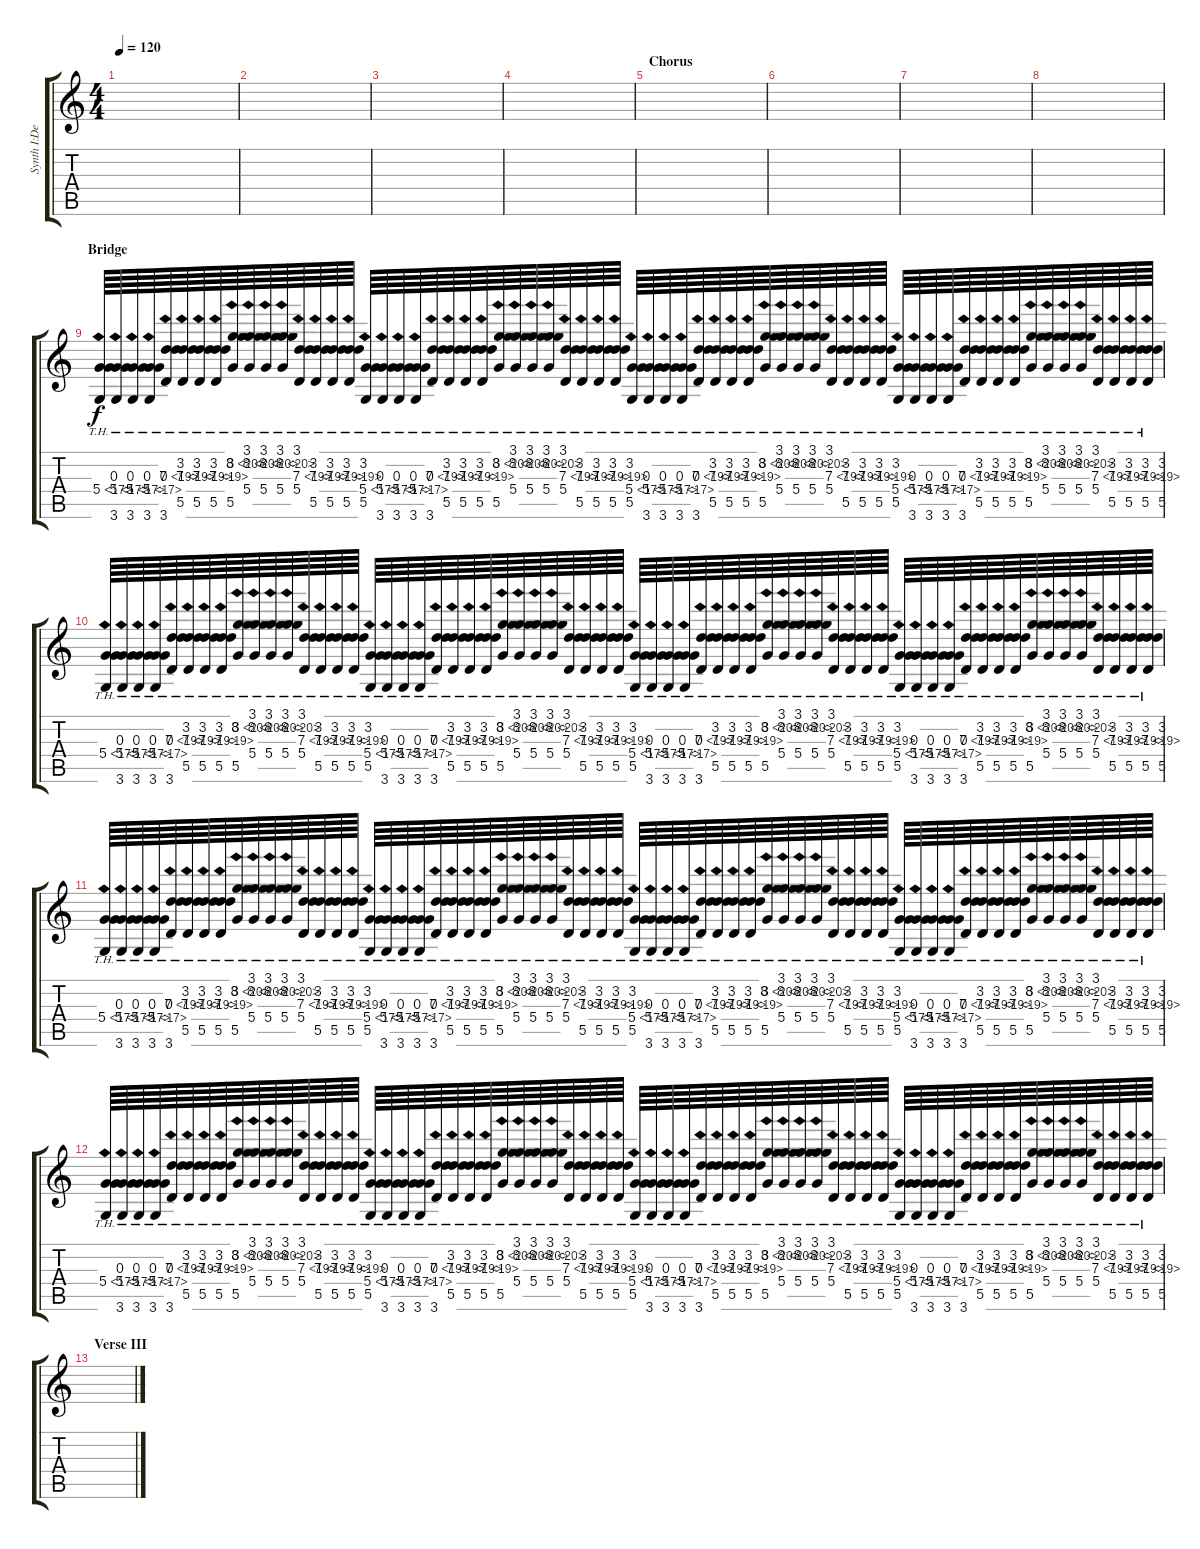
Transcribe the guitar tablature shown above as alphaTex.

\track ("Synth I:Delay" "Synth I:De") {instrument synthbass1}
\staff {score tabs}
\tuning (E4 B3 G3 D3 A2 E2) {hide}
\ts (4 4)
\tempo 120
\clef g2
\ks c
|
|
|
|
\section ("" "Chorus")
|
|
|
|
\section ("" "Bridge")
(0.3 5.4{th 12} 3.6).64 (0.3 5.4{th 12} 3.6).64 (0.3 5.4{th 12} 3.6).64 (0.3 5.4{th 12} 3.6).64 (3.2 7.3{th 12} 5.5).64 (3.2 7.3{th 12} 5.5).64 (3.2 7.3{th 12} 5.5).64 (3.2 7.3{th 12} 5.5).64 (3.1 8.2{th 12} 5.4).64 (3.1 8.2{th 12} 5.4).64 (3.1 8.2{th 12} 5.4).64 (3.1 8.2{th 12} 5.4).64 (3.2 7.3{th 12} 5.5).64 (3.2 7.3{th 12} 5.5).64 (3.2 7.3{th 12} 5.5).64 (3.2 7.3{th 12} 5.5).64 (0.3 5.4{th 12} 3.6).64 (0.3 5.4{th 12} 3.6).64 (0.3 5.4{th 12} 3.6).64 (0.3 5.4{th 12} 3.6).64 (3.2 7.3{th 12} 5.5).64 (3.2 7.3{th 12} 5.5).64 (3.2 7.3{th 12} 5.5).64 (3.2 7.3{th 12} 5.5).64 (3.1 8.2{th 12} 5.4).64 (3.1 8.2{th 12} 5.4).64 (3.1 8.2{th 12} 5.4).64 (3.1 8.2{th 12} 5.4).64 (3.2 7.3{th 12} 5.5).64 (3.2 7.3{th 12} 5.5).64 (3.2 7.3{th 12} 5.5).64 (3.2 7.3{th 12} 5.5).64 (0.3 5.4{th 12} 3.6).64 (0.3 5.4{th 12} 3.6).64 (0.3 5.4{th 12} 3.6).64 (0.3 5.4{th 12} 3.6).64 (3.2 7.3{th 12} 5.5).64 (3.2 7.3{th 12} 5.5).64 (3.2 7.3{th 12} 5.5).64 (3.2 7.3{th 12} 5.5).64 (3.1 8.2{th 12} 5.4).64 (3.1 8.2{th 12} 5.4).64 (3.1 8.2{th 12} 5.4).64 (3.1 8.2{th 12} 5.4).64 (3.2 7.3{th 12} 5.5).64 (3.2 7.3{th 12} 5.5).64 (3.2 7.3{th 12} 5.5).64 (3.2 7.3{th 12} 5.5).64 (0.3 5.4{th 12} 3.6).64 (0.3 5.4{th 12} 3.6).64 (0.3 5.4{th 12} 3.6).64 (0.3 5.4{th 12} 3.6).64 (3.2 7.3{th 12} 5.5).64 (3.2 7.3{th 12} 5.5).64 (3.2 7.3{th 12} 5.5).64 (3.2 7.3{th 12} 5.5).64 (3.1 8.2{th 12} 5.4).64 (3.1 8.2{th 12} 5.4).64 (3.1 8.2{th 12} 5.4).64 (3.1 8.2{th 12} 5.4).64 (3.2 7.3{th 12} 5.5).64 (3.2 7.3{th 12} 5.5).64 (3.2 7.3{th 12} 5.5).64 (3.2 7.3{th 12} 5.5).64 |
(0.3 5.4{th 12} 3.6).64 (0.3 5.4{th 12} 3.6).64 (0.3 5.4{th 12} 3.6).64 (0.3 5.4{th 12} 3.6).64 (3.2 7.3{th 12} 5.5).64 (3.2 7.3{th 12} 5.5).64 (3.2 7.3{th 12} 5.5).64 (3.2 7.3{th 12} 5.5).64 (3.1 8.2{th 12} 5.4).64 (3.1 8.2{th 12} 5.4).64 (3.1 8.2{th 12} 5.4).64 (3.1 8.2{th 12} 5.4).64 (3.2 7.3{th 12} 5.5).64 (3.2 7.3{th 12} 5.5).64 (3.2 7.3{th 12} 5.5).64 (3.2 7.3{th 12} 5.5).64 (0.3 5.4{th 12} 3.6).64 (0.3 5.4{th 12} 3.6).64 (0.3 5.4{th 12} 3.6).64 (0.3 5.4{th 12} 3.6).64 (3.2 7.3{th 12} 5.5).64 (3.2 7.3{th 12} 5.5).64 (3.2 7.3{th 12} 5.5).64 (3.2 7.3{th 12} 5.5).64 (3.1 8.2{th 12} 5.4).64 (3.1 8.2{th 12} 5.4).64 (3.1 8.2{th 12} 5.4).64 (3.1 8.2{th 12} 5.4).64 (3.2 7.3{th 12} 5.5).64 (3.2 7.3{th 12} 5.5).64 (3.2 7.3{th 12} 5.5).64 (3.2 7.3{th 12} 5.5).64 (0.3 5.4{th 12} 3.6).64 (0.3 5.4{th 12} 3.6).64 (0.3 5.4{th 12} 3.6).64 (0.3 5.4{th 12} 3.6).64 (3.2 7.3{th 12} 5.5).64 (3.2 7.3{th 12} 5.5).64 (3.2 7.3{th 12} 5.5).64 (3.2 7.3{th 12} 5.5).64 (3.1 8.2{th 12} 5.4).64 (3.1 8.2{th 12} 5.4).64 (3.1 8.2{th 12} 5.4).64 (3.1 8.2{th 12} 5.4).64 (3.2 7.3{th 12} 5.5).64 (3.2 7.3{th 12} 5.5).64 (3.2 7.3{th 12} 5.5).64 (3.2 7.3{th 12} 5.5).64 (0.3 5.4{th 12} 3.6).64 (0.3 5.4{th 12} 3.6).64 (0.3 5.4{th 12} 3.6).64 (0.3 5.4{th 12} 3.6).64 (3.2 7.3{th 12} 5.5).64 (3.2 7.3{th 12} 5.5).64 (3.2 7.3{th 12} 5.5).64 (3.2 7.3{th 12} 5.5).64 (3.1 8.2{th 12} 5.4).64 (3.1 8.2{th 12} 5.4).64 (3.1 8.2{th 12} 5.4).64 (3.1 8.2{th 12} 5.4).64 (3.2 7.3{th 12} 5.5).64 (3.2 7.3{th 12} 5.5).64 (3.2 7.3{th 12} 5.5).64 (3.2 7.3{th 12} 5.5).64 |
(0.3 5.4{th 12} 3.6).64 (0.3 5.4{th 12} 3.6).64 (0.3 5.4{th 12} 3.6).64 (0.3 5.4{th 12} 3.6).64 (3.2 7.3{th 12} 5.5).64 (3.2 7.3{th 12} 5.5).64 (3.2 7.3{th 12} 5.5).64 (3.2 7.3{th 12} 5.5).64 (3.1 8.2{th 12} 5.4).64 (3.1 8.2{th 12} 5.4).64 (3.1 8.2{th 12} 5.4).64 (3.1 8.2{th 12} 5.4).64 (3.2 7.3{th 12} 5.5).64 (3.2 7.3{th 12} 5.5).64 (3.2 7.3{th 12} 5.5).64 (3.2 7.3{th 12} 5.5).64 (0.3 5.4{th 12} 3.6).64 (0.3 5.4{th 12} 3.6).64 (0.3 5.4{th 12} 3.6).64 (0.3 5.4{th 12} 3.6).64 (3.2 7.3{th 12} 5.5).64 (3.2 7.3{th 12} 5.5).64 (3.2 7.3{th 12} 5.5).64 (3.2 7.3{th 12} 5.5).64 (3.1 8.2{th 12} 5.4).64 (3.1 8.2{th 12} 5.4).64 (3.1 8.2{th 12} 5.4).64 (3.1 8.2{th 12} 5.4).64 (3.2 7.3{th 12} 5.5).64 (3.2 7.3{th 12} 5.5).64 (3.2 7.3{th 12} 5.5).64 (3.2 7.3{th 12} 5.5).64 (0.3 5.4{th 12} 3.6).64 (0.3 5.4{th 12} 3.6).64 (0.3 5.4{th 12} 3.6).64 (0.3 5.4{th 12} 3.6).64 (3.2 7.3{th 12} 5.5).64 (3.2 7.3{th 12} 5.5).64 (3.2 7.3{th 12} 5.5).64 (3.2 7.3{th 12} 5.5).64 (3.1 8.2{th 12} 5.4).64 (3.1 8.2{th 12} 5.4).64 (3.1 8.2{th 12} 5.4).64 (3.1 8.2{th 12} 5.4).64 (3.2 7.3{th 12} 5.5).64 (3.2 7.3{th 12} 5.5).64 (3.2 7.3{th 12} 5.5).64 (3.2 7.3{th 12} 5.5).64 (0.3 5.4{th 12} 3.6).64 (0.3 5.4{th 12} 3.6).64 (0.3 5.4{th 12} 3.6).64 (0.3 5.4{th 12} 3.6).64 (3.2 7.3{th 12} 5.5).64 (3.2 7.3{th 12} 5.5).64 (3.2 7.3{th 12} 5.5).64 (3.2 7.3{th 12} 5.5).64 (3.1 8.2{th 12} 5.4).64 (3.1 8.2{th 12} 5.4).64 (3.1 8.2{th 12} 5.4).64 (3.1 8.2{th 12} 5.4).64 (3.2 7.3{th 12} 5.5).64 (3.2 7.3{th 12} 5.5).64 (3.2 7.3{th 12} 5.5).64 (3.2 7.3{th 12} 5.5).64 |
(0.3 5.4{th 12} 3.6).64 (0.3 5.4{th 12} 3.6).64 (0.3 5.4{th 12} 3.6).64 (0.3 5.4{th 12} 3.6).64 (3.2 7.3{th 12} 5.5).64 (3.2 7.3{th 12} 5.5).64 (3.2 7.3{th 12} 5.5).64 (3.2 7.3{th 12} 5.5).64 (3.1 8.2{th 12} 5.4).64 (3.1 8.2{th 12} 5.4).64 (3.1 8.2{th 12} 5.4).64 (3.1 8.2{th 12} 5.4).64 (3.2 7.3{th 12} 5.5).64 (3.2 7.3{th 12} 5.5).64 (3.2 7.3{th 12} 5.5).64 (3.2 7.3{th 12} 5.5).64 (0.3 5.4{th 12} 3.6).64 (0.3 5.4{th 12} 3.6).64 (0.3 5.4{th 12} 3.6).64 (0.3 5.4{th 12} 3.6).64 (3.2 7.3{th 12} 5.5).64 (3.2 7.3{th 12} 5.5).64 (3.2 7.3{th 12} 5.5).64 (3.2 7.3{th 12} 5.5).64 (3.1 8.2{th 12} 5.4).64 (3.1 8.2{th 12} 5.4).64 (3.1 8.2{th 12} 5.4).64 (3.1 8.2{th 12} 5.4).64 (3.2 7.3{th 12} 5.5).64 (3.2 7.3{th 12} 5.5).64 (3.2 7.3{th 12} 5.5).64 (3.2 7.3{th 12} 5.5).64 (0.3 5.4{th 12} 3.6).64 (0.3 5.4{th 12} 3.6).64 (0.3 5.4{th 12} 3.6).64 (0.3 5.4{th 12} 3.6).64 (3.2 7.3{th 12} 5.5).64 (3.2 7.3{th 12} 5.5).64 (3.2 7.3{th 12} 5.5).64 (3.2 7.3{th 12} 5.5).64 (3.1 8.2{th 12} 5.4).64 (3.1 8.2{th 12} 5.4).64 (3.1 8.2{th 12} 5.4).64 (3.1 8.2{th 12} 5.4).64 (3.2 7.3{th 12} 5.5).64 (3.2 7.3{th 12} 5.5).64 (3.2 7.3{th 12} 5.5).64 (3.2 7.3{th 12} 5.5).64 (0.3 5.4{th 12} 3.6).64 (0.3 5.4{th 12} 3.6).64 (0.3 5.4{th 12} 3.6).64 (0.3 5.4{th 12} 3.6).64 (3.2 7.3{th 12} 5.5).64 (3.2 7.3{th 12} 5.5).64 (3.2 7.3{th 12} 5.5).64 (3.2 7.3{th 12} 5.5).64 (3.1 8.2{th 12} 5.4).64 (3.1 8.2{th 12} 5.4).64 (3.1 8.2{th 12} 5.4).64 (3.1 8.2{th 12} 5.4).64 (3.2 7.3{th 12} 5.5).64 (3.2 7.3{th 12} 5.5).64 (3.2 7.3{th 12} 5.5).64 (3.2 7.3{th 12} 5.5).64 |
\section ("" "Verse III")
